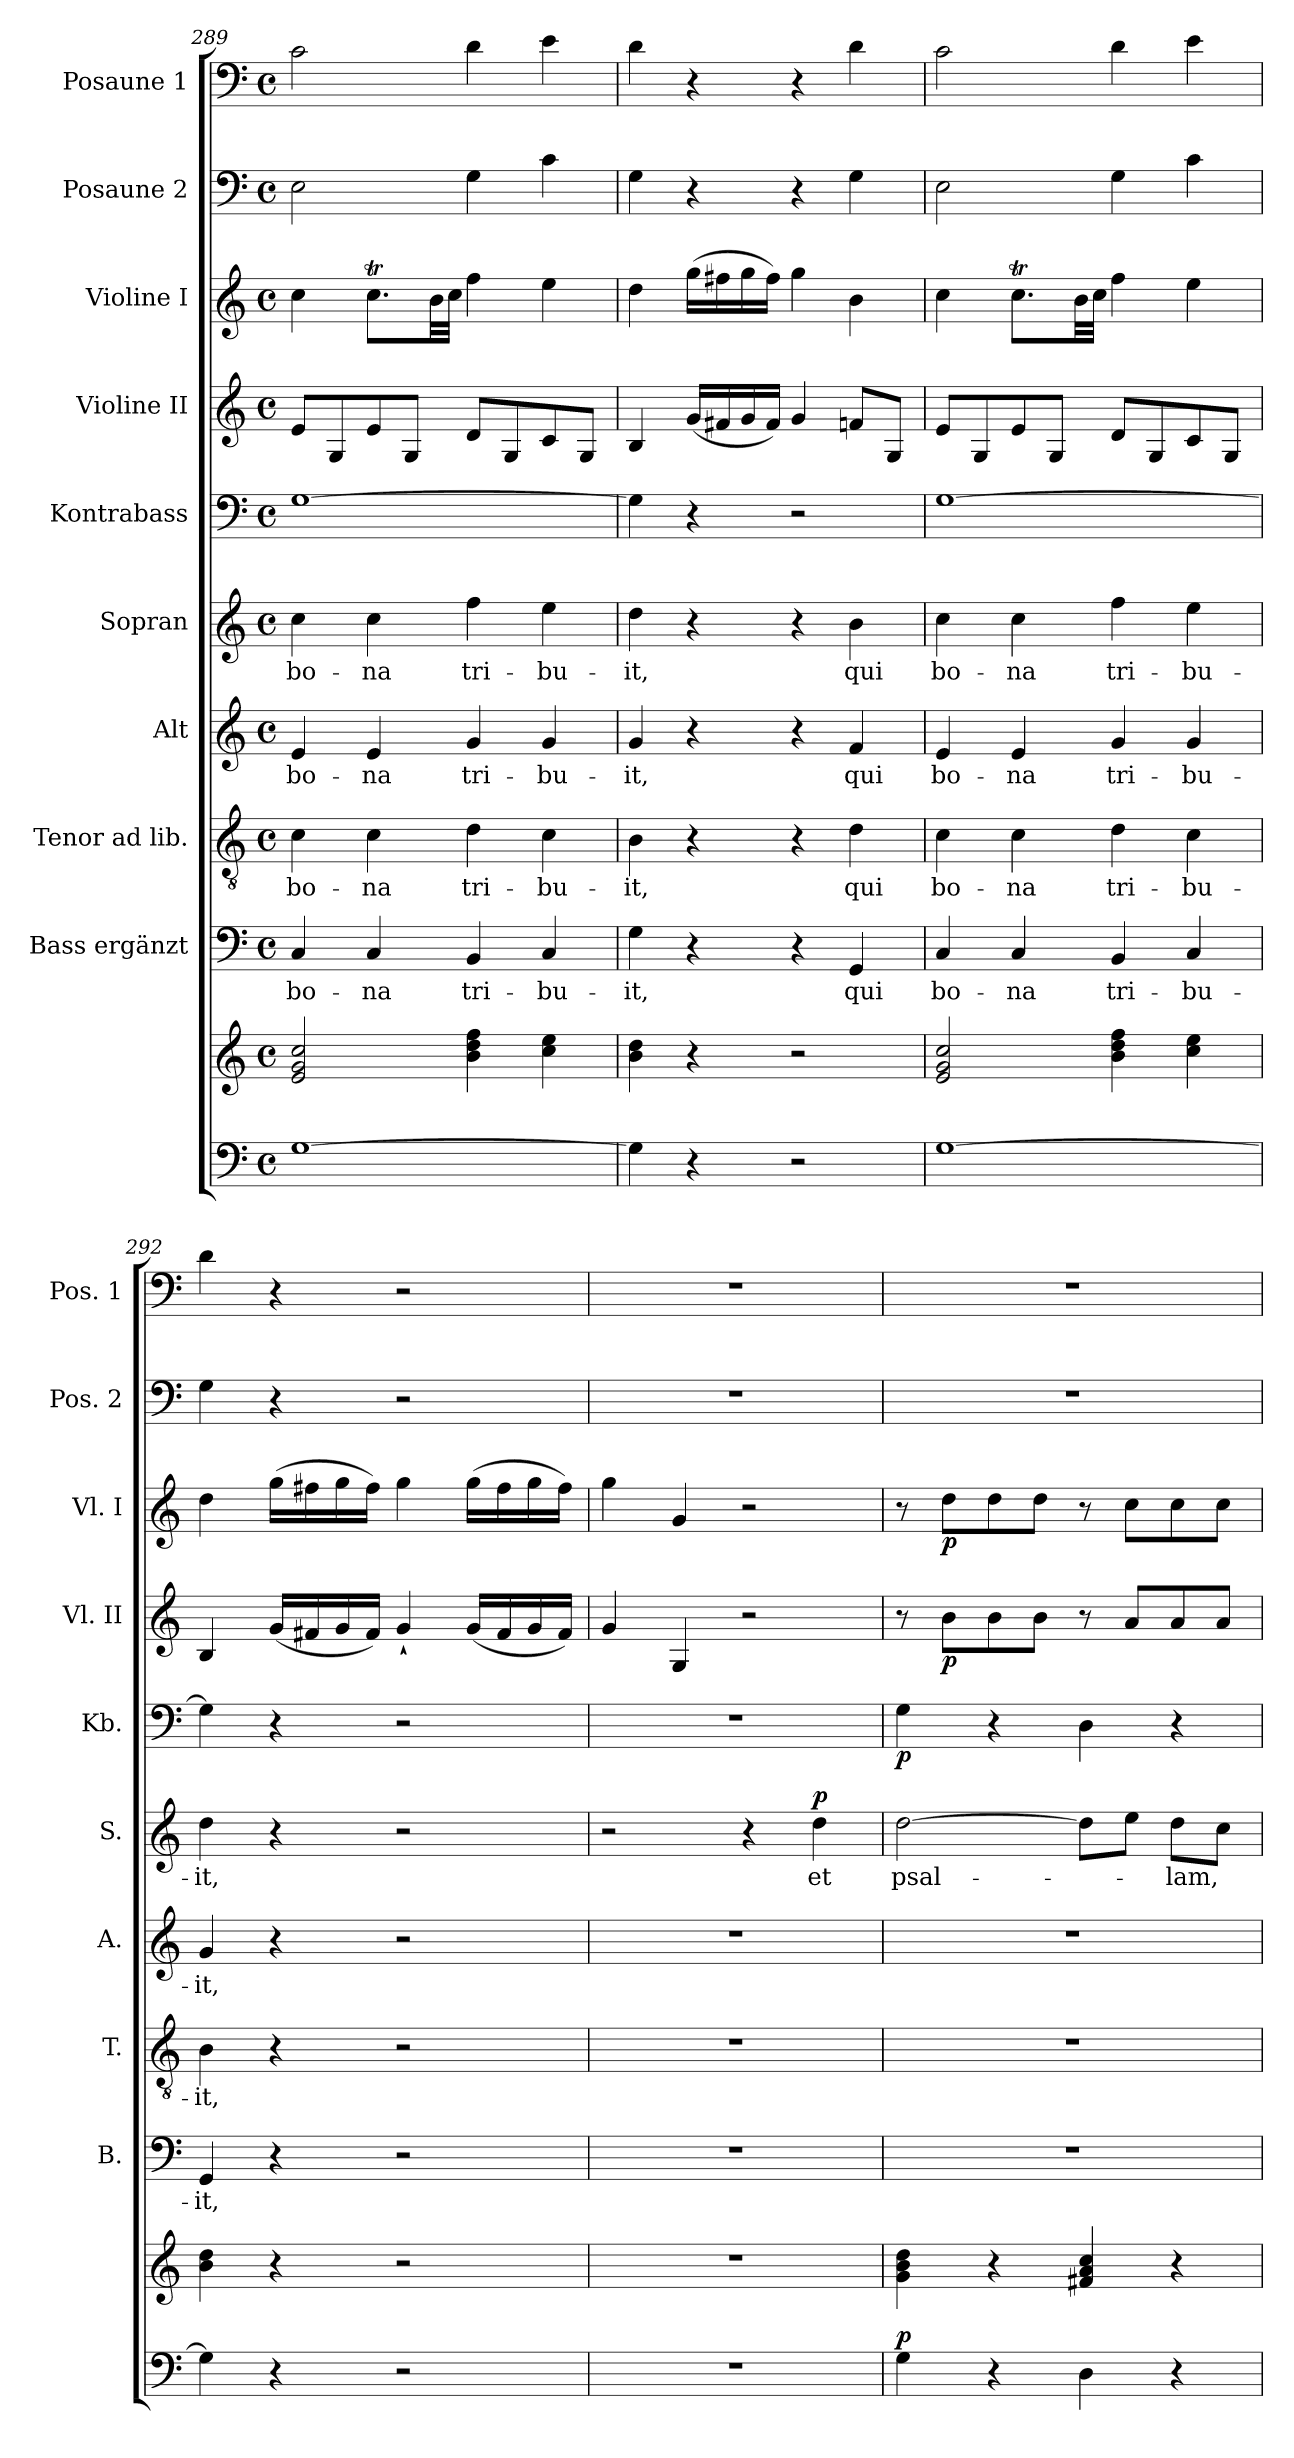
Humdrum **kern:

**kern	**kern	**dynam	**kern	**text	**kern	**text	**kern	**text	**kern	**text	**dynam	**kern	**dynam	**kern	**dynam	**kern	**dynam	**kern	**kern
*part10	*part10	*part10	*part9	*part9	*part8	*part8	*part7	*part7	*part6	*part6	*part6	*part5	*part5	*part4	*part4	*part3	*part3	*part2	*part1
*staff11	*staff10	*staff10/11	*staff9	*staff9	*staff8	*staff8	*staff7	*staff7	*staff6	*staff6	*staff6	*staff5	*staff5	*staff4	*staff4	*staff3	*staff3	*staff2	*staff1
*	*	*	*I"Bass ergänzt	*	*I"Tenor ad lib.	*	*I"Alt	*	*I"Sopran	*	*	*I"Kontrabass	*	*I"Violine II	*	*I"Violine I	*	*I"Posaune 2	*I"Posaune 1
*	*	*	*I'B.	*	*I'T.	*	*I'A.	*	*I'S.	*	*	*I'Kb.	*	*I'Vl. II	*	*I'Vl. I	*	*I'Pos. 2	*I'Pos. 1
*clefF4	*clefG2	*	*clefF4	*	*clefGv2	*	*clefG2	*	*clefG2	*	*	*clefF4	*	*clefG2	*	*clefG2	*	*clefF4	*clefF4
*	*	*	*	*	*	*	*	*	*	*	*	*ITrd7c12	*	*	*	*	*	*	*
*k[]	*k[]	*	*k[]	*	*k[]	*	*k[]	*	*k[]	*	*	*k[]	*	*k[]	*	*k[]	*	*k[]	*k[]
*C:	*C:	*	*C:	*	*C:	*	*C:	*	*C:	*	*	*C:	*	*C:	*	*C:	*	*C:	*C:
*M4/4	*M4/4	*	*M4/4	*	*M4/4	*	*M4/4	*	*M4/4	*	*	*M4/4	*	*M4/4	*	*M4/4	*	*M4/4	*M4/4
*met(c)	*met(c)	*	*met(c)	*	*met(c)	*	*met(c)	*	*met(c)	*	*	*met(c)	*	*met(c)	*	*met(c)	*	*met(c)	*met(c)
=289	=289	=289	=289	=289	=289	=289	=289	=289	=289	=289	=289	=289	=289	=289	=289	=289	=289	=289	=289
!	!	!	!	!LO:LY:b	!	!LO:LY:b	!	!LO:LY:b	!	!LO:LY:b	!	!	!	!	!	!	!	!	!
[1G	2e/ 2g/ 2cc/	.	4C/	bo-	4c\	bo-	4e/	bo-	4cc\	bo-	.	[1GG	.	8e/L	.	4cc\	.	2E\	2c\
.	.	.	.	.	.	.	.	.	.	.	.	.	.	8G/	.	.	.	.	.
!	!	!	!	!LO:LY:b	!	!LO:LY:b	!	!LO:LY:b	!	!LO:LY:b	!	!	!	!	!	!	!	!	!
.	.	.	4C/	-na	4c\	-na	4e/	-na	4cc\	-na	.	.	.	8e/	.	8.ccT\L	.	.	.
.	.	.	.	.	.	.	.	.	.	.	.	.	.	8G/J	.	.	.	.	.
.	.	.	.	.	.	.	.	.	.	.	.	.	.	.	.	32b\LL	.	.	.
.	.	.	.	.	.	.	.	.	.	.	.	.	.	.	.	32cc\JJJ	.	.	.
!	!	!	!	!LO:LY:b	!	!LO:LY:b	!	!LO:LY:b	!	!LO:LY:b	!	!	!	!	!	!	!	!	!
.	4b\ 4dd\ 4ff\	.	4BB/	tri-	4d\	tri-	4g/	tri-	4ff\	tri-	.	.	.	8d/L	.	4ff\	.	4G\	4d\
.	.	.	.	.	.	.	.	.	.	.	.	.	.	8G/	.	.	.	.	.
!	!	!	!	!LO:LY:b	!	!LO:LY:b	!	!LO:LY:b	!	!LO:LY:b	!	!	!	!	!	!	!	!	!
.	4cc\ 4ee\	.	4C/	-bu-	4c\	-bu-	4g/	-bu-	4ee\	-bu-	.	.	.	8c/	.	4ee\	.	4c\	4e\
.	.	.	.	.	.	.	.	.	.	.	.	.	.	8G/J	.	.	.	.	.
=290	=290	=290	=290	=290	=290	=290	=290	=290	=290	=290	=290	=290	=290	=290	=290	=290	=290	=290	=290
!	!	!	!	!LO:LY:b	!	!LO:LY:b	!	!LO:LY:b	!	!LO:LY:b	!	!	!	!	!	!	!	!	!
4G\]	4b\ 4dd\	.	4G\	-it,	4B\	-it,	4g/	-it,	4dd\	-it,	.	4GG\]	.	4B/	.	4dd\	.	4G\	4d\
4r	4r	.	4r	.	4r	.	4r	.	4r	.	.	4r	.	(<16g/LL	.	(>16gg\LL	.	4r	4r
.	.	.	.	.	.	.	.	.	.	.	.	.	.	16f#X/	.	16ff#X\	.	.	.
.	.	.	.	.	.	.	.	.	.	.	.	.	.	16g/	.	16gg\	.	.	.
.	.	.	.	.	.	.	.	.	.	.	.	.	.	16f#/JJ)	.	16ff#\JJ)	.	.	.
2r	2r	.	4r	.	4r	.	4r	.	4r	.	.	2r	.	4g/	.	4gg\	.	4r	4r
!	!	!	!	!LO:LY:b	!	!LO:LY:b	!	!LO:LY:b	!	!LO:LY:b	!	!	!	!	!	!	!	!	!
.	.	.	4GG/	qui	4d\	qui	4f/	qui	4b\	qui	.	.	.	8fn/L	.	4b\	.	4G\	4d\
.	.	.	.	.	.	.	.	.	.	.	.	.	.	8G/J	.	.	.	.	.
!!LO:PB:g=z
=291	=291	=291	=291	=291	=291	=291	=291	=291	=291	=291	=291	=291	=291	=291	=291	=291	=291	=291	=291
!	!	!	!	!LO:LY:b	!	!LO:LY:b	!	!LO:LY:b	!	!LO:LY:b	!	!	!	!	!	!	!	!	!
[1G	2e/ 2g/ 2cc/	.	4C/	bo-	4c\	bo-	4e/	bo-	4cc\	bo-	.	[1GG	.	8e/L	.	4cc\	.	2E\	2c\
.	.	.	.	.	.	.	.	.	.	.	.	.	.	8G/	.	.	.	.	.
!	!	!	!	!LO:LY:b	!	!LO:LY:b	!	!LO:LY:b	!	!LO:LY:b	!	!	!	!	!	!	!	!	!
.	.	.	4C/	-na	4c\	-na	4e/	-na	4cc\	-na	.	.	.	8e/	.	8.ccT\L	.	.	.
.	.	.	.	.	.	.	.	.	.	.	.	.	.	8G/J	.	.	.	.	.
.	.	.	.	.	.	.	.	.	.	.	.	.	.	.	.	32b\LL	.	.	.
.	.	.	.	.	.	.	.	.	.	.	.	.	.	.	.	32cc\JJJ	.	.	.
!	!	!	!	!LO:LY:b	!	!LO:LY:b	!	!LO:LY:b	!	!LO:LY:b	!	!	!	!	!	!	!	!	!
.	4b\ 4dd\ 4ff\	.	4BB/	tri-	4d\	tri-	4g/	tri-	4ff\	tri-	.	.	.	8d/L	.	4ff\	.	4G\	4d\
.	.	.	.	.	.	.	.	.	.	.	.	.	.	8G/	.	.	.	.	.
!	!	!	!	!LO:LY:b	!	!LO:LY:b	!	!LO:LY:b	!	!LO:LY:b	!	!	!	!	!	!	!	!	!
.	4cc\ 4ee\	.	4C/	-bu-	4c\	-bu-	4g/	-bu-	4ee\	-bu-	.	.	.	8c/	.	4ee\	.	4c\	4e\
.	.	.	.	.	.	.	.	.	.	.	.	.	.	8G/J	.	.	.	.	.
=292	=292	=292	=292	=292	=292	=292	=292	=292	=292	=292	=292	=292	=292	=292	=292	=292	=292	=292	=292
!	!	!	!	!LO:LY:b	!	!LO:LY:b	!	!LO:LY:b	!	!LO:LY:b	!	!	!	!	!	!	!	!	!
4G\]	4b\ 4dd\	.	4GG/	-it,	4B\	-it,	4g/	-it,	4dd\	-it,	.	4GG\]	.	4B/	.	4dd\	.	4G\	4d\
4r	4r	.	4r	.	4r	.	4r	.	4r	.	.	4r	.	(<16g/LL	.	(>16gg\LL	.	4r	4r
.	.	.	.	.	.	.	.	.	.	.	.	.	.	16f#X/	.	16ff#X\	.	.	.
.	.	.	.	.	.	.	.	.	.	.	.	.	.	16g/	.	16gg\	.	.	.
.	.	.	.	.	.	.	.	.	.	.	.	.	.	16f#/JJ)	.	16ff#\JJ)	.	.	.
2r	2r	.	2r	.	2r	.	2r	.	2r	.	.	2r	.	4g`</	.	4gg\	.	2r	2r
.	.	.	.	.	.	.	.	.	.	.	.	.	.	(<16g/LL	.	(>16gg\LL	.	.	.
.	.	.	.	.	.	.	.	.	.	.	.	.	.	16f#/	.	16ff#\	.	.	.
.	.	.	.	.	.	.	.	.	.	.	.	.	.	16g/	.	16gg\	.	.	.
.	.	.	.	.	.	.	.	.	.	.	.	.	.	16f#/JJ)	.	16ff#\JJ)	.	.	.
=293	=293	=293	=293	=293	=293	=293	=293	=293	=293	=293	=293	=293	=293	=293	=293	=293	=293	=293	=293
1r	1r	.	1r	.	1r	.	1r	.	2r	.	.	1r	.	4g/	.	4gg\	.	1r	1r
.	.	.	.	.	.	.	.	.	.	.	.	.	.	4G/	.	4g/	.	.	.
.	.	.	.	.	.	.	.	.	4r	.	.	.	.	2r	.	2r	.	.	.
!	!	!	!	!	!	!	!	!	!	!LO:LY:b	!LO:DY:a	!	!	!	!	!	!	!	!
.	.	.	.	.	.	.	.	.	4dd\	et	p	.	.	.	.	.	.	.	.
=294	=294	=294	=294	=294	=294	=294	=294	=294	=294	=294	=294	=294	=294	=294	=294	=294	=294	=294	=294
!	!	!LO:DY:a=2	!	!	!	!	!	!	!	!LO:LY:b	!	!	!LO:DY:b	!	!	!	!	!	!
4G\	4g\ 4b\ 4dd\	p	1r	.	1r	.	1r	.	[2dd\	psal-	.	4GG\	p	8r	.	8r	.	1r	1r
!	!	!	!	!	!	!	!	!	!	!	!	!	!	!	!LO:DY:b	!	!LO:DY:b	!	!
.	.	.	.	.	.	.	.	.	.	.	.	.	.	8b\L	p	8dd\L	p	.	.
4r	4r	.	.	.	.	.	.	.	.	.	.	4r	.	8b\	.	8dd\	.	.	.
.	.	.	.	.	.	.	.	.	.	.	.	.	.	8b\J	.	8dd\J	.	.	.
4D\	4f#X/ 4a/ 4cc/	.	.	.	.	.	.	.	8dd\L]	.	.	4DD\	.	8r	.	8r	.	.	.
.	.	.	.	.	.	.	.	.	8ee\J	.	.	.	.	8a/L	.	8cc\L	.	.	.
!	!	!	!	!	!	!	!	!	!	!LO:LY:b	!	!	!	!	!	!	!	!	!
4r	4r	.	.	.	.	.	.	.	8dd\L	-lam,	.	4r	.	8a/	.	8cc\	.	.	.
.	.	.	.	.	.	.	.	.	8cc\J	.	.	.	.	8a/J	.	8cc\J	.	.	.
=	=	=	=	=	=	=	=	=	=	=	=	=	=	=	=	=	=	=	=
*-	*-	*-	*-	*-	*-	*-	*-	*-	*-	*-	*-	*-	*-	*-	*-	*-	*-	*-	*-
